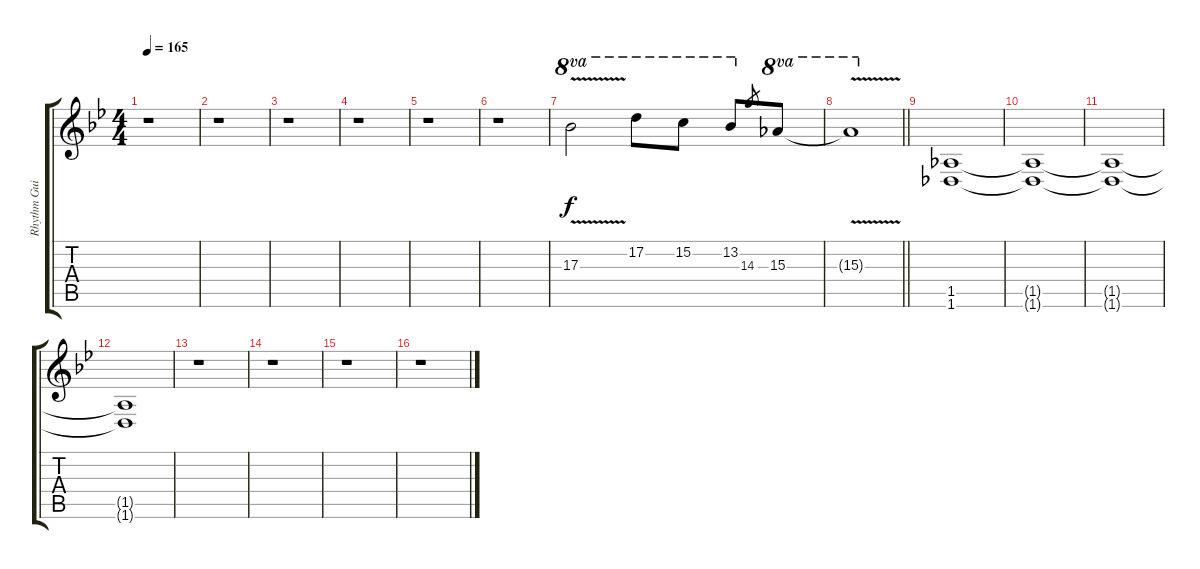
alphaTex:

\track ("Rhythm Guitar" "Rhythm Gui") {instrument distortionguitar}
\staff {score tabs}
\tuning (D4 A3 F3 C3 G2 C2) {hide}
\ts (4 4)
\tempo 165
\clef g2
\ks bb
r.1{dy f instrument distortionguitar} |
r.1 |
r.1 |
r.1 |
r.1 |
r.1 |
17.3{v}.2{ot 8va} 17.2.8{ot 8va} 15.2.8{ot 8va} 13.2.8{ot 8va} 14.3.8{gr} 15.3.8{ot 8va} |
\barLineRight lightlight
15.3{v t}.1{ot 8va} |
(1.5 1.6).1 |
(1.5{t} 1.6{t}).1 |
(1.5{t} 1.6{t}).1 |
(1.5{t} 1.6{t}).1 |
r.1 |
r.1 |
r.1 |
r.1
